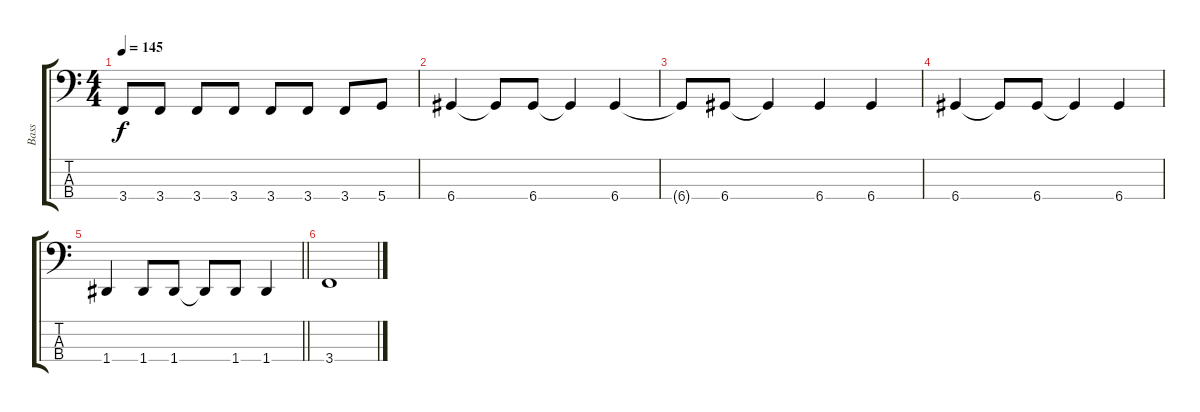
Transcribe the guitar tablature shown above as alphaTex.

\track ("Bass" "Bass") {instrument electricbassfinger}
\staff {score tabs}
\tuning (F2 C2 G1 D1) {hide}
\ts (4 4)
\tempo 145
\clef f4
\ks c
3.4.8{dy f} 3.4.8 3.4.8 3.4.8 3.4.8 3.4.8 3.4.8 5.4.8 |
6.4.4 6.4{t}.8 6.4.8 6.4{t}.4 6.4.4 |
6.4{t}.8 6.4.8 6.4{t}.4 6.4.4 6.4.4 |
6.4.4 6.4{t}.8 6.4.8 6.4{t}.4 6.4.4 |
\barLineRight lightlight
1.4.4 1.4.8 1.4.8 1.4{t}.8 1.4.8 1.4.4 |
3.4.1
